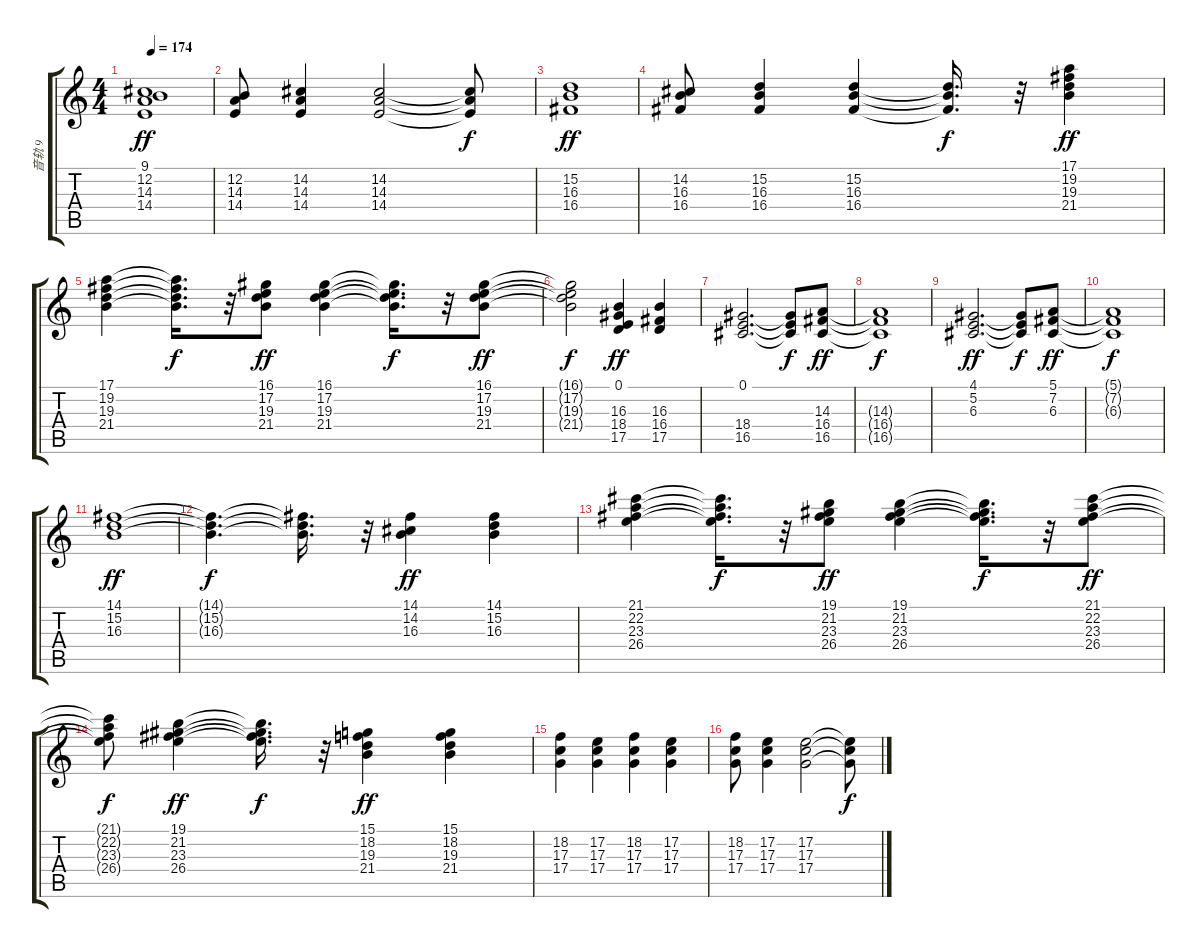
\track ("音轨 9" "音轨 9") {instrument brightacousticpiano}
\staff {score tabs}
\tuning (E4 B3 G3 D3 A2 E2) {hide}
\ts (4 4)
\tempo 174
\clef g2
\ks c
(9.1 12.2 14.3 14.4).1{dy ff} |
(12.2 14.3 14.4).8 (14.2 14.3 14.4).4 (14.2 14.3 14.4).2 (14.2{t} 14.3{t} 14.4{t}).8{dy f} |
(15.2 16.3 16.4).1{dy ff} |
(14.2 16.3 16.4).8 (15.2 16.3 16.4).4 (15.2 16.3 16.4).4 (15.2{t} 16.3{t} 16.4{t}).16{d dy f} r.32 (17.1 19.2 19.3 21.4).4{dy ff} |
(17.1 19.2 19.3 21.4).4 (17.1{t} 19.2{t} 19.3{t} 21.4{t}).16{d dy f} r.32 (16.1 17.2 19.3 21.4).8{dy ff} (16.1 17.2 19.3 21.4).4 (16.1{t} 17.2{t} 19.3{t} 21.4{t}).16{d dy f} r.32 (16.1 17.2 19.3 21.4).8{dy ff} |
(16.1{t} 17.2{t} 19.3{t} 21.4{t}).2{dy f} (0.1 16.3 18.4 17.5).4{dy ff} (16.3 16.4 17.5).4 |
(0.1 18.4 16.5).2{d} (0.1{t} 18.4{t} 16.5{t}).8{dy f} (14.3 16.4 16.5).8{dy ff} |
(14.3{t} 16.4{t} 16.5{t}).1{dy f} |
(4.1 5.2 6.3).2{d dy ff} (4.1{t} 5.2{t} 6.3{t}).8{dy f} (5.1 7.2 6.3).8{dy ff} |
(5.1{t} 7.2{t} 6.3{t}).1{dy f} |
(14.1 15.2 16.3).1{dy ff} |
(14.1{t} 15.2{t} 16.3{t}).4{d dy f} (14.1{t} 15.2{t} 16.3{t}).16{d} r.32 (14.1 14.2 16.3).4{dy ff} (14.1 15.2 16.3).4 |
(21.1 22.2 23.3 26.4).4 (21.1{t} 22.2{t} 23.3{t} 26.4{t}).16{d dy f} r.32 (19.1 21.2 23.3 26.4).8{dy ff} (19.1 21.2 23.3 26.4).4 (19.1{t} 21.2{t} 23.3{t} 26.4{t}).16{d dy f} r.32 (21.1 22.2 23.3 26.4).8{dy ff} |
(21.1{t} 22.2{t} 23.3{t} 26.4{t}).8{dy f} (19.1 21.2 23.3 26.4).4{dy ff} (19.1{t} 21.2{t} 23.3{t} 26.4{t}).16{d dy f} r.32 (15.1 18.2 19.3 21.4).4{dy ff} (15.1 18.2 19.3 21.4).4 |
(18.2 17.3 17.4).4 (17.2 17.3 17.4).4 (18.2 17.3 17.4).4 (17.2 17.3 17.4).4 |
(18.2 17.3 17.4).8 (17.2 17.3 17.4).4 (17.2 17.3 17.4).2 (17.2{t} 17.3{t} 17.4{t}).8{dy f}
